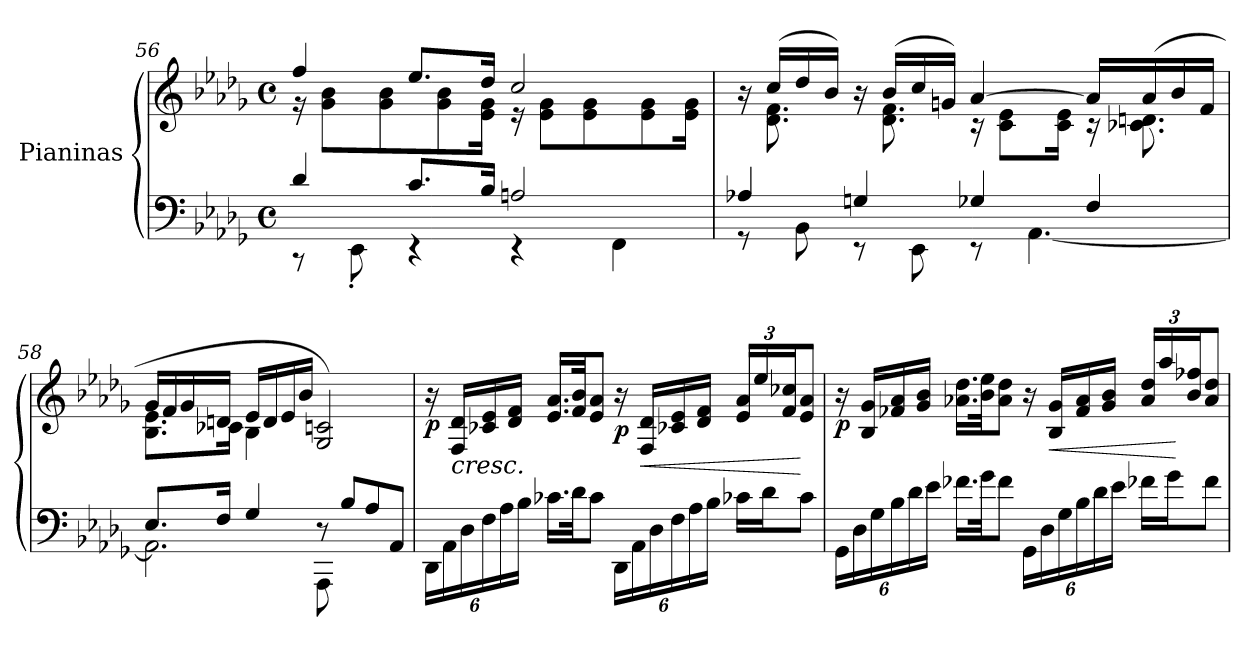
**kern	**kern	**dynam
*part1	*part1	*part1
*staff2	*staff1	*staff1/2
*I"Pianinas	*	*
*clefF4	*clefG2	*
*k[b-e-a-d-g-]	*k[b-e-a-d-g-]	*
*M4/4	*M4/4	*
*met(c)	*met(c)	*
=56	=56	=56
*^	*^	*
4d-/	8r	4ff/	16r	.
.	.	.	8g-\ 8b-\L	.
.	8EE-'>\	.	.	.
.	.	.	8g-\ 8b-\	.
8.c/L	4r	8.ee-/L	.	.
.	.	.	8g-\ 8b-\	.
16B-/Jk	.	16dd-/Jk	16e-\ 16g-\Jk	.
2An/	4r	2cc/	16r	.
.	.	.	8e-\ 8g-\L	.
.	.	.	8e-\ 8g-\	.
.	4FF\	.	.	.
.	.	.	8e-\ 8g-\	.
.	.	.	16e-\ 16g-\Jk	.
!!LO:PB:g=z	!!
=57	=57	=57	=57	=57
4A-X/	8r	16r	16ryy	.
.	.	(>16cc/LL	8.d-\ 8.f\	.
.	8BB-\	16dd-/	.	.
.	.	16b-/JJ)	.	.
4Gn/	8r	16r	16ryy	.
.	.	(>16b-/LL	8.d-\ 8.f\	.
.	8EE-\	16cc/	.	.
.	.	16gn/JJ)	.	.
4G-X/	8r	[4a-/	16r	.
.	.	.	8c\ 8e-\L	.
.	[4.AA-\	.	.	.
.	.	.	16c\ 16e-\Jk	.
4F/	.	16a-/LL]	16r	.
.	.	(>16a-/	8.c-X\ 8.dn\	.
.	.	16b-/	.	.
.	.	16f/JJ	.	.
=58	=58	=58	=58	=58
*	*^	*	*	*
8.E-/L	2.AA-\]	2ryy	16g-/LL	8.B-\ 8.e-\L	.
.	.	.	16f/	.	.
.	.	.	16g-/	.	.
16F/Jk	.	.	16dn/JJ	16c-X\Jk	.
4G-/	.	.	16e-/LL	4B-\	.
.	.	.	16d/	.	.
.	.	.	16e-/	.	.
.	.	.	16b-/JJ	.	.
8r	.	8AAA-\	2G-/ 2cn/)	2ryy	.
8B-/L	.	4.ryy	.	.	.
8A-/	4ryy	.	.	.	.
8AA-/J	.	.	.	.	.
*v	*v	*v	*	*	*
*	*v	*v	*
!!LO:LB:g=z
=59	=59	=59
*Xbrackettup	*	*
!	!	!LO:DY:b
24DD-\LL	16r	p
24AA-\	.	.
!	!	!LO:HP:b
.	16F/ 16d-/LL	<
24D-\	.	.
24F\	16c-X/ 16e-/	.
24A-\	.	.
.	16d-/ 16f/JJ	.
24B-\JJ	.	.
16.c-X\LL	16.e-/ 16.a-/LL	.
32d-\JK	32f/ 32b-/JK	.
8c-\J	8e-/ 8a-/J	.
!	!	!LO:DY:b
24DD-\LL	16r	p
24AA-\	.	.
!	!	!LO:HP:b
.	16F/ 16d-/LL	<
24D-\	.	.
24F\	16c-X/ 16e-/	.
24A-\	.	.
.	16d-/ 16f/JJ	.
24B-\JJ	.	.
*	*Xbrackettup	*
16c-X\LL	24e-/ 24a-/LL	.
.	24ee-/	.
16d-\J	.	.
.	24f/ 24cc-X/J	.
8c-\J	8e-/ 8a-/J	[
=60	=60	=60
!	!	!LO:DY:b
24GG-\LL	16r	p
24D-\	.	.
.	16B-/ 16g-/LL	.
24G-\	.	.
24B-\	16f-X/ 16a-/	.
24d-\	.	.
.	16g-/ 16b-/JJ	.
24e-\JJ	.	.
16.f-X\LL	16.a-X\ 16.dd-\LL	.
32g-\JK	32b-\ 32ee-\JK	.
8f-\J	8a-\ 8dd-\J	.
24GG-\LL	16r	.
24D-\	.	.
!	!	!LO:HP:b
.	16B-/ 16g-/LL	<
24G-\	.	.
24B-\	16f-/ 16a-/	.
24d-\	.	.
.	16g-/ 16b-/JJ	.
24e-\JJ	.	.
16f-X\LL	24a-/ 24dd-/LL	.
.	24aa-/	.
16g-\J	.	.
.	24b-/ 24ff-X/J	[
8f-\J	8a-/ 8dd-/J	.
.	.	[
=	=	=
*-	*-	*-
